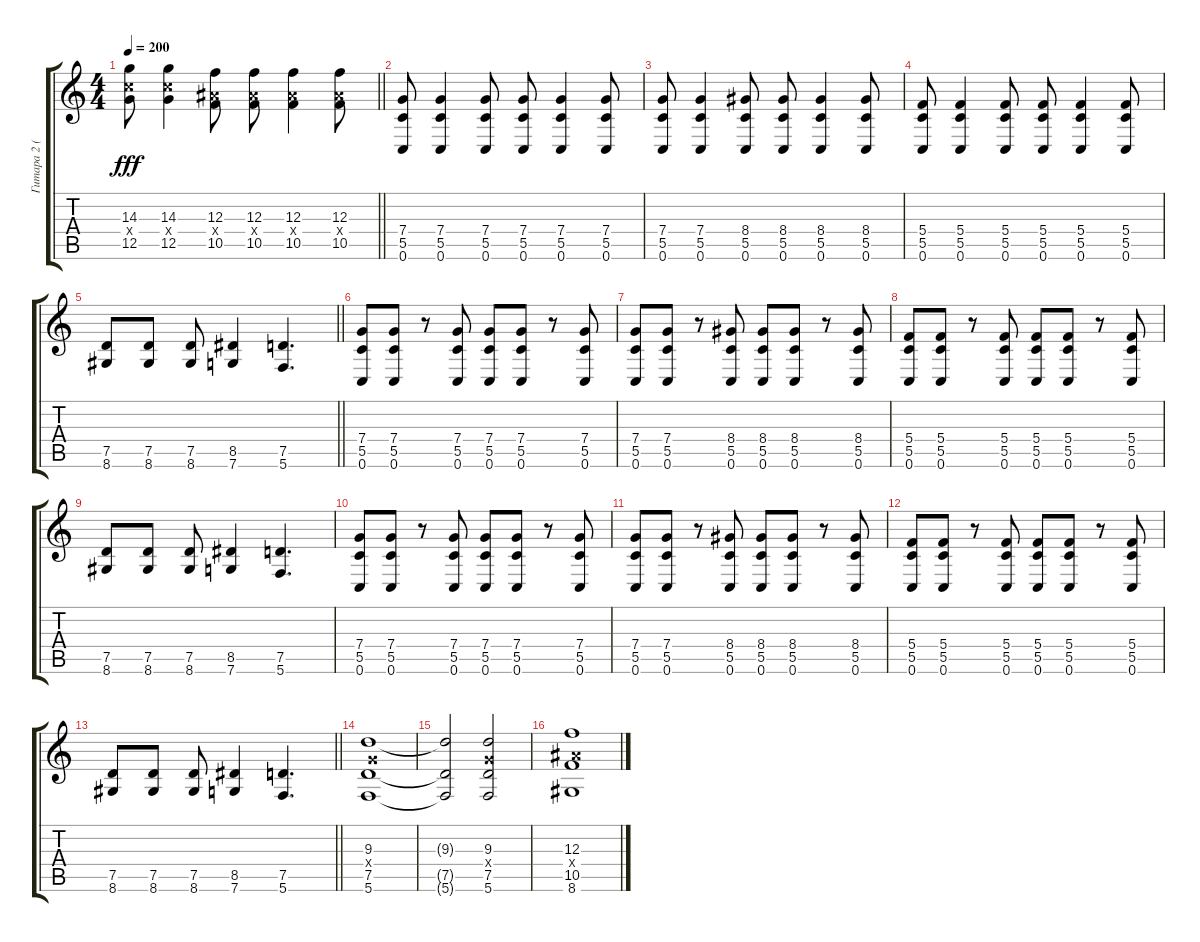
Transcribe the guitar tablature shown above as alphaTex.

\track ("Гитара 2 (перегруз)" "Гитара 2 (") {instrument distortionguitar}
\staff {score tabs}
\tuning (D4 A3 F3 C3 G2 C2) {hide}
\ts (4 4)
\tempo 200
\clef g2
\barLineRight lightlight
\ks c
(14.3 12.4{x} 12.5).8{dy fff} (14.3 12.4{x} 12.5).4 (12.3 10.4{x} 10.5).8 (12.3 10.4{x} 10.5).8 (12.3 10.4{x} 10.5).4 (12.3 10.4{x} 10.5).8 |
\section ("" " ")
(7.4 5.5 0.6).8 (7.4 5.5 0.6).4 (7.4 5.5 0.6).8 (7.4 5.5 0.6).8 (7.4 5.5 0.6).4 (7.4 5.5 0.6).8 |
(7.4 5.5 0.6).8 (7.4 5.5 0.6).4 (8.4 5.5 0.6).8 (8.4 5.5 0.6).8 (8.4 5.5 0.6).4 (8.4 5.5 0.6).8 |
(5.4 5.5 0.6).8 (5.4 5.5 0.6).4 (5.4 5.5 0.6).8 (5.4 5.5 0.6).8 (5.4 5.5 0.6).4 (5.4 5.5 0.6).8 |
\barLineRight lightlight
(7.5 8.6).8 (7.5 8.6).8 (7.5 8.6).8 (8.5 7.6).4 (7.5 5.6).4{d} |
\section ("" " ")
(7.4 5.5 0.6).8 (7.4 5.5 0.6).8 r.8 (7.4 5.5 0.6).8 (7.4 5.5 0.6).8 (7.4 5.5 0.6).8 r.8 (7.4 5.5 0.6).8 |
(7.4 5.5 0.6).8 (7.4 5.5 0.6).8 r.8 (8.4 5.5 0.6).8 (8.4 5.5 0.6).8 (8.4 5.5 0.6).8 r.8 (8.4 5.5 0.6).8 |
(5.4 5.5 0.6).8 (5.4 5.5 0.6).8 r.8 (5.4 5.5 0.6).8 (5.4 5.5 0.6).8 (5.4 5.5 0.6).8 r.8 (5.4 5.5 0.6).8 |
(7.5 8.6).8 (7.5 8.6).8 (7.5 8.6).8 (8.5 7.6).4 (7.5 5.6).4{d} |
(7.4 5.5 0.6).8 (7.4 5.5 0.6).8 r.8 (7.4 5.5 0.6).8 (7.4 5.5 0.6).8 (7.4 5.5 0.6).8 r.8 (7.4 5.5 0.6).8 |
(7.4 5.5 0.6).8 (7.4 5.5 0.6).8 r.8 (8.4 5.5 0.6).8 (8.4 5.5 0.6).8 (8.4 5.5 0.6).8 r.8 (8.4 5.5 0.6).8 |
(5.4 5.5 0.6).8 (5.4 5.5 0.6).8 r.8 (5.4 5.5 0.6).8 (5.4 5.5 0.6).8 (5.4 5.5 0.6).8 r.8 (5.4 5.5 0.6).8 |
\barLineRight lightlight
(7.5 8.6).8 (7.5 8.6).8 (7.5 8.6).8 (8.5 7.6).4 (7.5 5.6).4{d} |
\section ("" " ")
(9.3 7.4{x} 7.5 5.6).1 |
(9.3{t} 7.5{t} 5.6{t}).2 (9.3 7.4{x} 7.5 5.6).2 |
(12.3 10.4{x} 10.5 8.6).1
